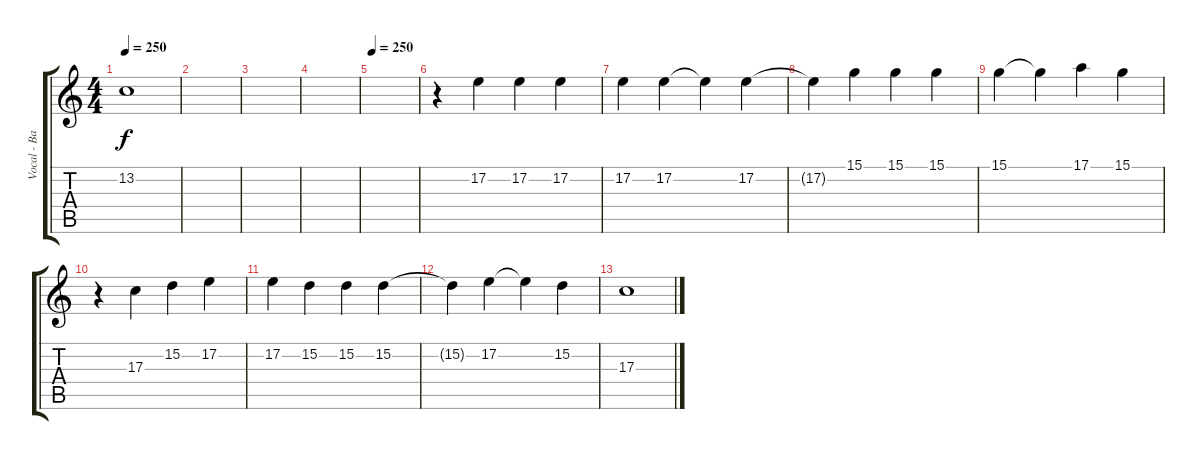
\track ("Vocal - Badauí" "Vocal - Ba") {instrument lead2sawtooth}
\staff {score tabs}
\tuning (E4 B3 G3 D3 A2 E2) {hide}
\ts (4 4)
\tempo 250
\clef g2
\ks c
13.2.1{dy f} |
|
|
|
\tempo 250
|
r.4 17.2.4 17.2.4 17.2.4 |
17.2.4 17.2.4 17.2{t}.4 17.2.4 |
17.2{t}.4 15.1.4 15.1.4 15.1.4 |
15.1.4 15.1{t}.4 17.1.4 15.1.4 |
r.4 17.3.4 15.2.4 17.2.4 |
17.2.4 15.2.4 15.2.4 15.2.4 |
15.2{t}.4 17.2.4 17.2{t}.4 15.2.4 |
17.3.1
